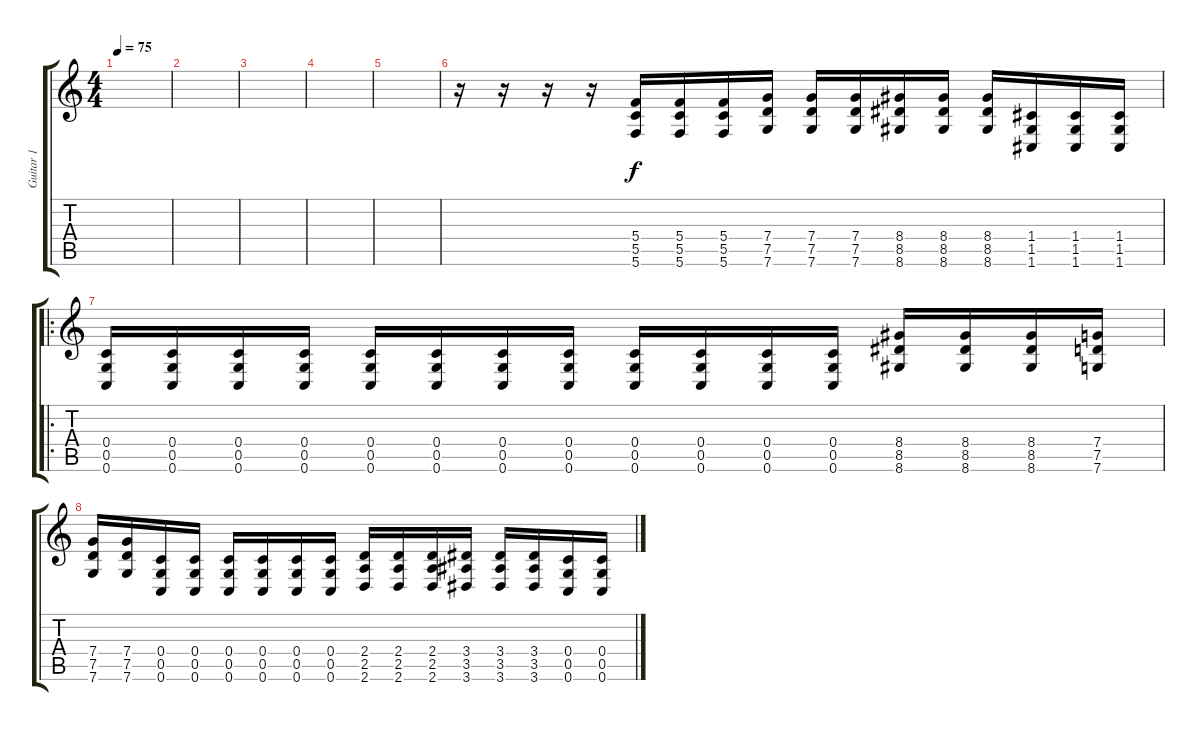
\track ("Guitar 1" "Guitar 1") {instrument distortionguitar}
\staff {score tabs}
\tuning (D4 A3 F3 C3 G2 C2) {hide}
\ts (4 4)
\tempo 75
\clef g2
\ks c
|
|
|
|
|
r.16 r.16 r.16 r.16 (5.4 5.5 5.6).16 (5.4 5.5 5.6).16 (5.4 5.5 5.6).16 (7.4 7.5 7.6).16 (7.4 7.5 7.6).16 (7.4 7.5 7.6).16 (8.4 8.5 8.6).16 (8.4 8.5 8.6).16 (8.4 8.5 8.6).16 (1.4 1.5 1.6).16 (1.4 1.5 1.6).16 (1.4 1.5 1.6).16 |
\ro
(0.4 0.5 0.6).16 (0.4 0.5 0.6).16 (0.4 0.5 0.6).16 (0.4 0.5 0.6).16 (0.4 0.5 0.6).16 (0.4 0.5 0.6).16 (0.4 0.5 0.6).16 (0.4 0.5 0.6).16 (0.4 0.5 0.6).16 (0.4 0.5 0.6).16 (0.4 0.5 0.6).16 (0.4 0.5 0.6).16 (8.4 8.5 8.6).16 (8.4 8.5 8.6).16 (8.4 8.5 8.6).16 (7.4 7.5 7.6).16 |
(7.4 7.5 7.6).16 (7.4 7.5 7.6).16 (0.4 0.5 0.6).16 (0.4 0.5 0.6).16 (0.4 0.5 0.6).16 (0.4 0.5 0.6).16 (0.4 0.5 0.6).16 (0.4 0.5 0.6).16 (2.4 2.5 2.6).16 (2.4 2.5 2.6).16 (2.4 2.5 2.6).16 (3.4 3.5 3.6).16 (3.4 3.5 3.6).16 (3.4 3.5 3.6).16 (0.4 0.5 0.6).16 (0.4 0.5 0.6).16
